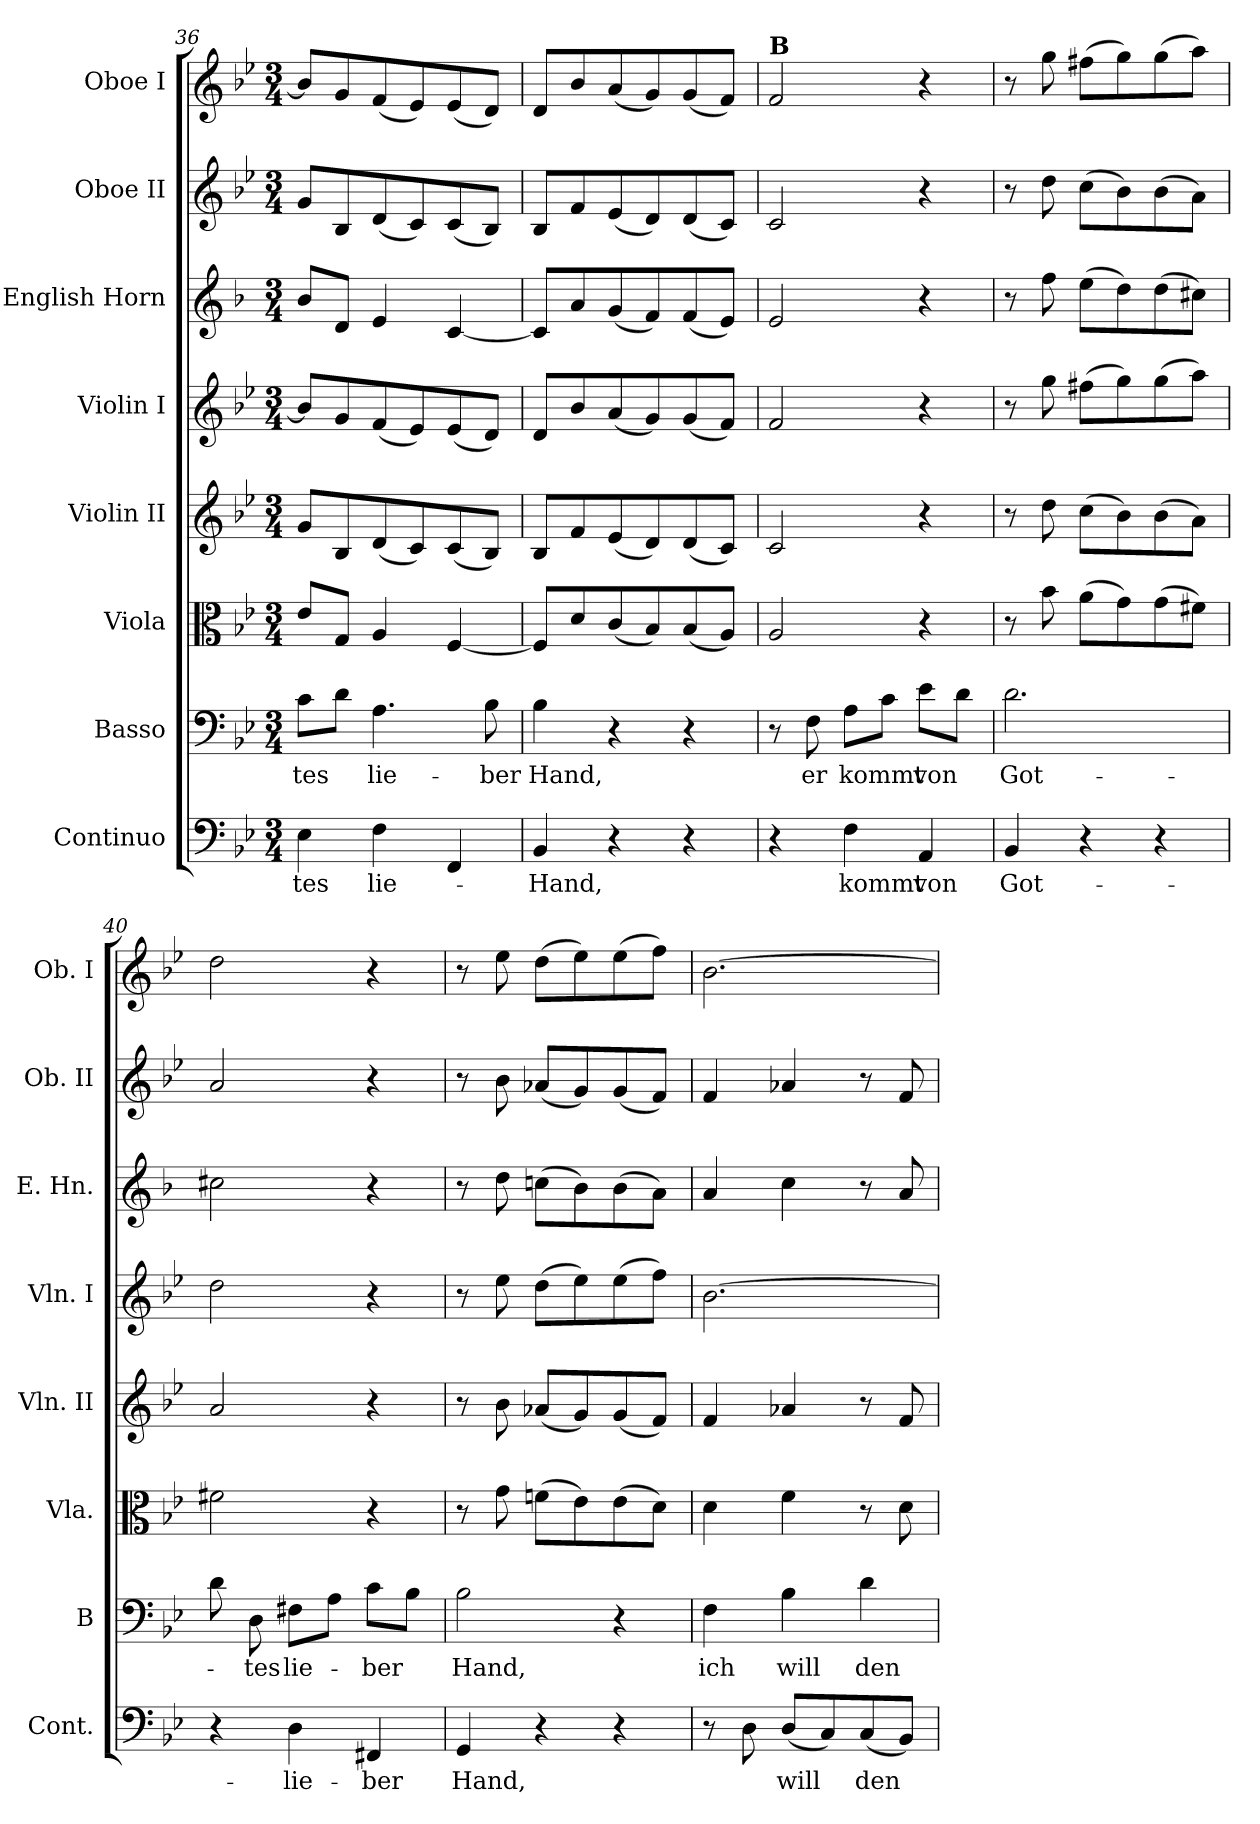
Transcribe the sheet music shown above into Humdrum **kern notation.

**kern	**text	**kern	**text	**kern	**kern	**kern	**kern	**kern	**kern
*part8	*part8	*part7	*part7	*part6	*part5	*part4	*part3	*part2	*part1
*staff8	*staff8	*staff7	*staff7	*staff6	*staff5	*staff4	*staff3	*staff2	*staff1
*I"Continuo	*	*I"Basso	*	*I"Viola	*I"Violin II	*I"Violin I	*I"English  Horn	*I"Oboe II	*I"Oboe I
*I'Cont.	*	*I'B	*	*I'Vla.	*I'Vln. II	*I'Vln. I	*I'E. Hn.	*I'Ob. II	*I'Ob. I
*clefF4	*	*clefF4	*	*clefC3	*clefG2	*clefG2	*clefG2	*clefG2	*clefG2
*	*	*	*	*	*	*	*ITrd-3c-5	*	*
*k[b-e-]	*	*k[b-e-]	*	*k[b-e-]	*k[b-e-]	*k[b-e-]	*k[b-e-]	*k[b-e-]	*k[b-e-]
*B-:	*	*B-:	*	*B-:	*B-:	*B-:	*B-:	*B-:	*B-:
*M3/4	*	*M3/4	*	*M3/4	*M3/4	*M3/4	*M3/4	*M3/4	*M3/4
=36	=36	=36	=36	=36	=36	=36	=36	=36	=36
!	!LO:LY:a	!	!LO:LY:b	!	!	!	!	!	!
4E-\	-tes	8c\L	-tes	8e-/L	8g/L	8b-/L]	8ee-/L	8g/L	8b-/L]
.	.	8d\J	.	8G/J	8B-/	8g/	8g/J	8B-/	8g/
!	!LO:LY:a:cj	!	!LO:LY:b:cj	!	!	!	!	!	!
4F\	lie-	4.A\	lie-	4A/	(<8d/	(<8f/	4a/	(<8d/	(<8f/
.	.	.	.	.	8c/)	8e-/)	.	8c/)	8e-/)
4FF/	.	.	.	[<4F/	(<8c/	(<8e-/	[<4f/	(<8c/	(<8e-/
!	!	!	!LO:LY:b:cj	!	!	!	!	!	!
.	.	8B-\	-ber	.	8B-/J)	8d/J)	.	8B-/J)	8d/J)
=37	=37	=37	=37	=37	=37	=37	=37	=37	=37
!	!LO:LY:a:cj	!	!LO:LY:b:cj	!	!	!	!	!	!
4BB-/	-Hand,	4B-\	Hand,	8F/L]	8B-/L	8d/L	8f/L]	8B-/L	8d/L
.	.	.	.	8d/	8f/	8b-/	8dd/	8f/	8b-/
4r	.	4r	.	(<8c/	(<8e-/	(<8a/	(<8cc/	(<8e-/	(<8a/
.	.	.	.	8B-/)	8d/)	8g/)	8b-/)	8d/)	8g/)
4r	.	4r	.	(<8B-/	(<8d/	(<8g/	(<8b-/	(<8d/	(<8g/
.	.	.	.	8A/J)	8c/J)	8f/J)	8a/J)	8c/J)	8f/J)
=38	=38	=38	=38	=38	=38	=38	=38	=38	=38
!	!	!	!	!	!	!	!	!	!LO:TX:a:B:t=B
4r	.	8r	.	2A/	2c/	2f/	2a/	2c/	2f/
!	!	!	!LO:LY:b:cj	!	!	!	!	!	!
.	.	8F\	er	.	.	.	.	.	.
!	!LO:LY:a	!	!LO:LY:b	!	!	!	!	!	!
4F\	kommt	8A\L	kommt	.	.	.	.	.	.
.	.	8c\J	.	.	.	.	.	.	.
!	!LO:LY:a	!	!LO:LY:b	!	!	!	!	!	!
4AA/	von	8e-\L	von	4r	4r	4r	4r	4r	4r
.	.	8d\J	.	.	.	.	.	.	.
=39	=39	=39	=39	=39	=39	=39	=39	=39	=39
!	!LO:LY:a:cj	!	!LO:LY:b:cj	!	!	!	!	!	!
4BB-/	Got-	2.d\	Got-	8r	8r	8r	8r	8r	8r
.	.	.	.	8b-\	8dd\	8gg\	8bb-\	8dd\	8gg\
4r	.	.	.	(>8a\L	(>8cc\L	(>8ff#X\L	(>8aa\L	(>8cc\L	(>8ff#X\L
.	.	.	.	8g\)	8b-\)	8gg\)	8gg\)	8b-\)	8gg\)
4r	.	.	.	(>8g\	(>8b-\	(>8gg\	(>8gg\	(>8b-\	(>8gg\
.	.	.	.	8f#X\J)	8a\J)	8aa\J)	8ff#X\J)	8a\J)	8aa\J)
!!LO:PB:g=z
=40	=40	=40	=40	=40	=40	=40	=40	=40	=40
4r	.	8d\	.	2f#X\	2a/	2dd\	2ff#X\	2a/	2dd\
!	!	!	!LO:LY:b:cj	!	!	!	!	!	!
.	.	8D\	-tes	.	.	.	.	.	.
!	!LO:LY:a:cj	!	!LO:LY:b:cj	!	!	!	!	!	!
4D\	-lie-	8F#X\L	lie-	.	.	.	.	.	.
.	.	8A\J	.	.	.	.	.	.	.
!	!LO:LY:a	!	!LO:LY:b	!	!	!	!	!	!
4FF#X/	-ber	8c\L	-ber	4r	4r	4r	4r	4r	4r
.	.	8B-\J	.	.	.	.	.	.	.
=41	=41	=41	=41	=41	=41	=41	=41	=41	=41
!	!LO:LY:a:cj	!	!LO:LY:b:cj	!	!	!	!	!	!
4GG/	Hand,	2B-\	Hand,	8r	8r	8r	8r	8r	8r
.	.	.	.	8g\	8b-\	8ee-\	8gg\	8b-\	8ee-\
4r	.	.	.	(>8fn\L	(<8a-X/L	(>8dd\L	(>8ffn\L	(<8a-X/L	(>8dd\L
.	.	.	.	8e-\)	8g/)	8ee-\)	8ee-\)	8g/)	8ee-\)
4r	.	4r	.	(>8e-\	(<8g/	(>8ee-\	(>8ee-\	(<8g/	(>8ee-\
.	.	.	.	8d\J)	8f/J)	8ff\J)	8dd\J)	8f/J)	8ff\J)
=42	=42	=42	=42	=42	=42	=42	=42	=42	=42
!	!	!	!LO:LY:b:cj	!	!	!	!	!	!
8r	.	4F\	ich	4d\	4f/	[>2.b-\	4dd/	4f/	[>2.b-\
8D\	.	.	.	.	.	.	.	.	.
!	!LO:LY:a:cj	!	!LO:LY:b:cj	!	!	!	!	!	!
(<8D/L	will	4B-\	will	4f\	4a-X/	.	4ff\	4a-X/	.
8C/)	.	.	.	.	.	.	.	.	.
!	!LO:LY:a:cj	!	!LO:LY:b:cj	!	!	!	!	!	!
(<8C/	den	4d\	den	8r	8r	.	8r	8r	.
8BB-/J)	.	.	.	8d\	8f/	.	8dd/	8f/	.
=	=	=	=	=	=	=	=	=	=
*-	*-	*-	*-	*-	*-	*-	*-	*-	*-
